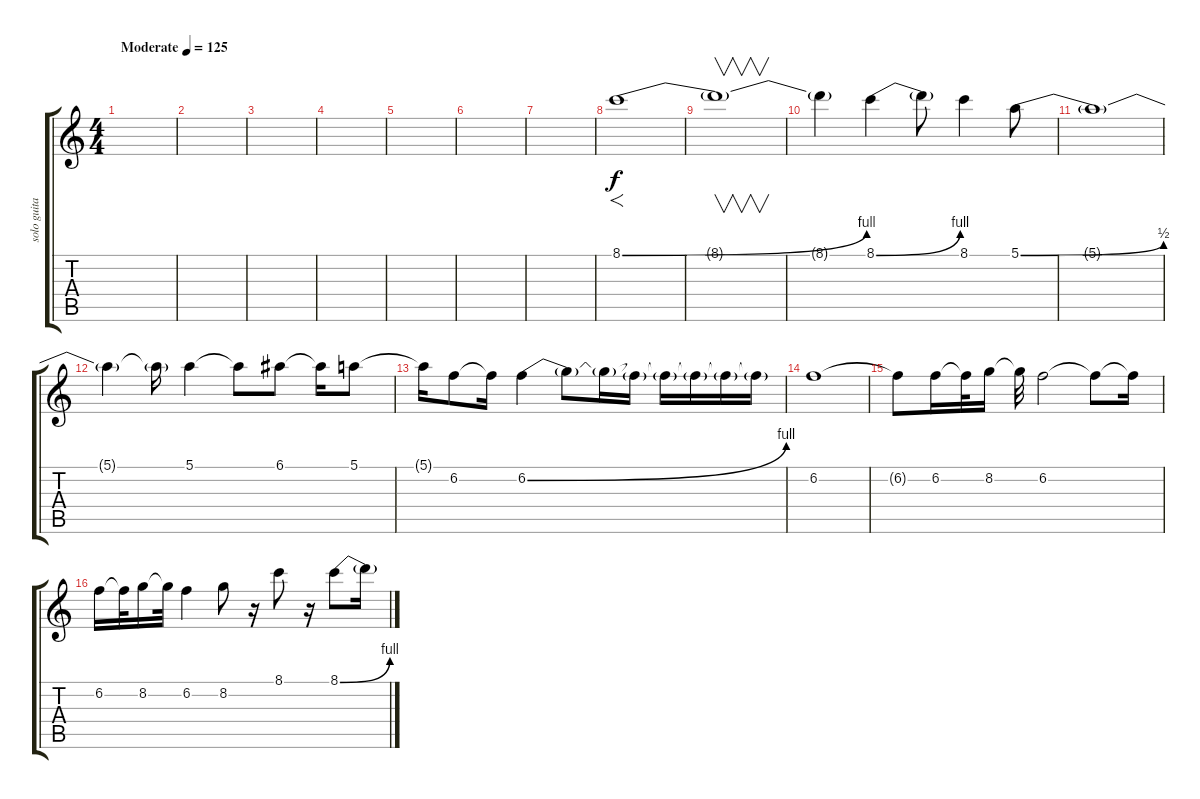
\track ("solo guitar" "solo guita") {instrument distortionguitar}
\staff {score tabs}
\tuning (E4 B3 G3 D3 A2 E2) {hide}
\ts (4 4)
\tempo (125 "Moderate")
\clef g2
\ks c
|
|
|
|
|
|
|
8.1{be (bend 0 0 60 4)}.1{f} |
8.1{t}.1{v} |
8.1{t}.4 8.1{be (bend 0 0 60 4)}.4 8.1{t}.8 8.1.4 5.1{be (bend 0 0 60 2)}.8 |
5.1{t}.1 |
5.1{t}.4 5.1{t}.16 5.1.4 5.1{t}.8 6.1.8 6.1{t}.16 5.1.8 |
5.1{t}.16 6.2.8 6.2{t}.16 6.2{be (bend 0 0 60 4)}.4 6.2{t}.8 6.2{t}.16 6.2{t}.16 6.2{t}.16 6.2{t}.16 6.2{t}.16 6.2{t}.16 |
6.2.1 |
6.2{t}.8 6.2.16 6.2{t}.32 8.2.16 8.2{t}.32 6.2.2 6.2{t}.8 6.2{t}.16 |
6.2.16 6.2{t}.32 8.2.16 8.2{t}.32 6.2.4 8.2.8 r.16 8.1.8 r.16 8.1{be (bend 0 0 60 4)}.8 8.1{t}.16
